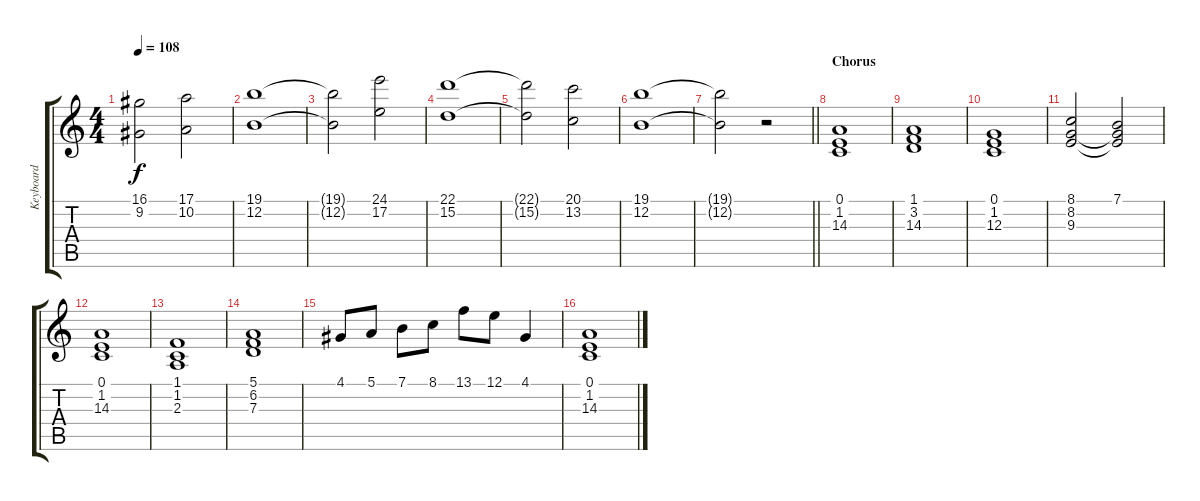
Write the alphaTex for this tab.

\track ("Keyboard" "Keyboard") {instrument stringensemble1}
\staff {score tabs}
\tuning (E4 B3 G3 D3 A2 D2) {hide}
\ts (4 4)
\tempo 108
\clef g2
\ks c
(16.1{t} 9.2{t}).2{dy f} (17.1 10.2).2 |
(19.1 12.2).1 |
(19.1{t} 12.2{t}).2 (24.1 17.2).2 |
(22.1 15.2).1 |
(22.1{t} 15.2{t}).2 (20.1 13.2).2 |
(19.1 12.2).1 |
\barLineRight lightlight
(19.1{t} 12.2{t}).2 r.2 |
\section ("" "Chorus")
(0.1 1.2 14.3).1 |
(1.1 3.2 14.3).1 |
(0.1 1.2 12.3).1 |
(8.1 8.2 9.3).2 (7.1 8.2{t} 9.3{t}).2 |
(0.1 1.2 14.3).1 |
(1.1 1.2 2.3).1 |
(5.1 6.2 7.3).1 |
4.1.8 5.1.8 7.1.8 8.1.8 13.1.8 12.1.8 4.1.4 |
(0.1 1.2 14.3).1
